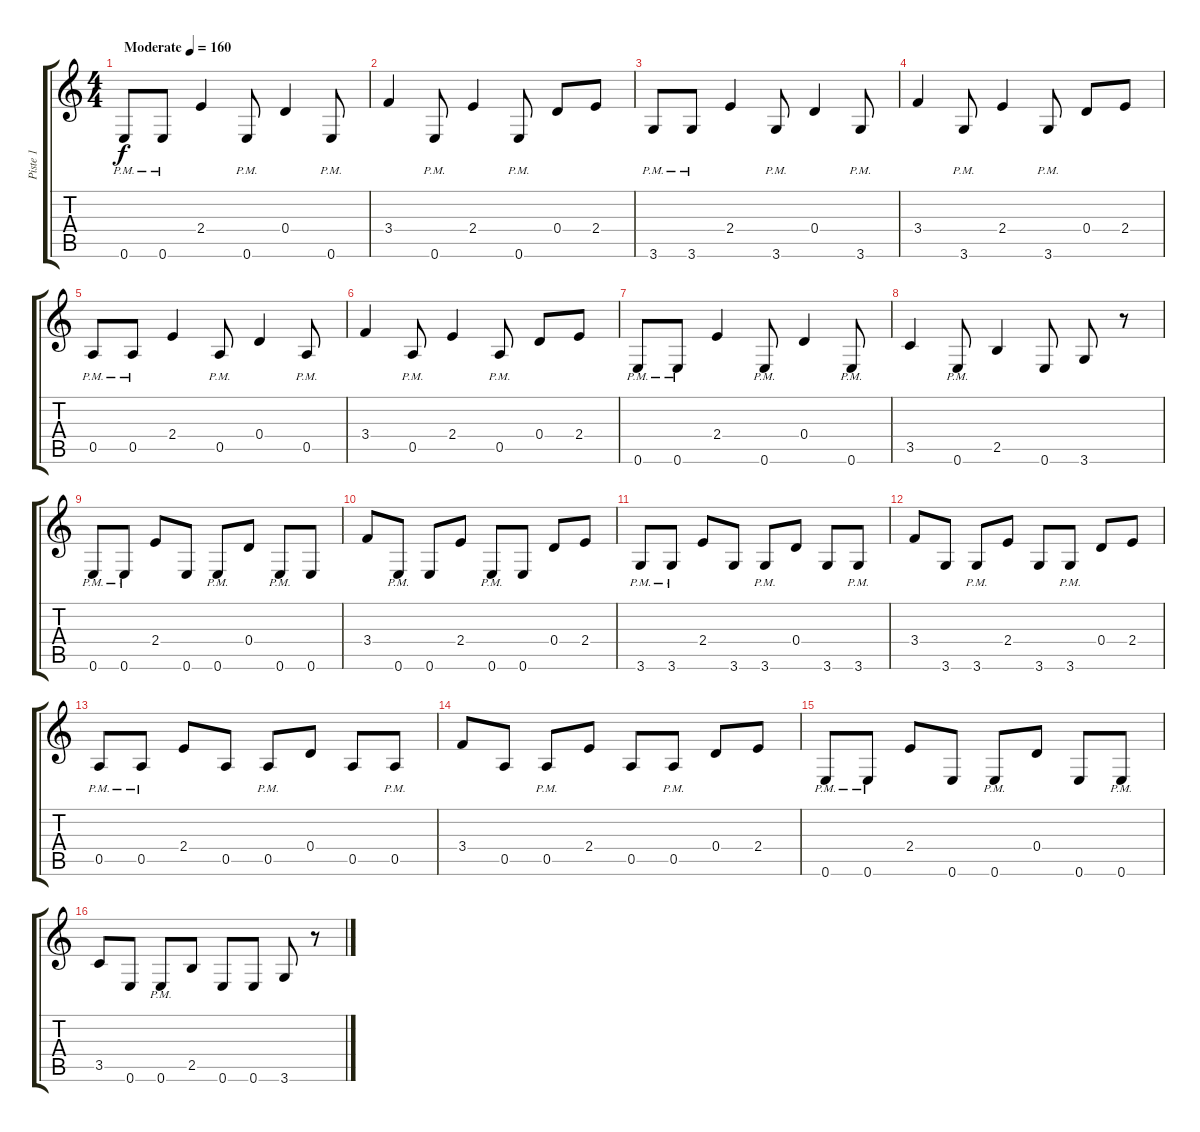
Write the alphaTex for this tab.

\track ("Piste 1" "Piste 1") {instrument distortionguitar}
\staff {score tabs}
\tuning (E4 B3 G3 D3 A2 E2) {hide}
\ts (4 4)
\tempo (160 "Moderate")
\clef g2
\ks c
0.6{pm}.8{dy f instrument distortionguitar} 0.6{pm}.8 2.4.4 0.6{pm}.8 0.4.4 0.6{pm}.8 |
3.4.4 0.6{pm}.8 2.4.4 0.6{pm}.8 0.4.8 2.4.8 |
3.6{pm}.8 3.6{pm}.8 2.4.4 3.6{pm}.8 0.4.4 3.6{pm}.8 |
3.4.4 3.6{pm}.8 2.4.4 3.6{pm}.8 0.4.8 2.4.8 |
0.5{pm}.8 0.5{pm}.8 2.4.4 0.5{pm}.8 0.4.4 0.5{pm}.8 |
3.4.4 0.5{pm}.8 2.4.4 0.5{pm}.8 0.4.8 2.4.8 |
0.6{pm}.8 0.6{pm}.8 2.4.4 0.6{pm}.8 0.4.4 0.6{pm}.8 |
3.5.4 0.6{pm}.8 2.5.4 0.6.8 3.6.8 r.8 |
0.6{pm}.8 0.6{pm}.8 2.4.8 0.6.8 0.6{pm}.8 0.4.8 0.6{pm}.8 0.6.8 |
3.4.8 0.6{pm}.8 0.6.8 2.4.8 0.6{pm}.8 0.6.8 0.4.8 2.4.8 |
3.6{pm}.8 3.6{pm}.8 2.4.8 3.6.8 3.6{pm}.8 0.4.8 3.6.8 3.6{pm}.8 |
3.4.8 3.6.8 3.6{pm}.8 2.4.8 3.6.8 3.6{pm}.8 0.4.8 2.4.8 |
0.5{pm}.8 0.5{pm}.8 2.4.8 0.5.8 0.5{pm}.8 0.4.8 0.5.8 0.5{pm}.8 |
3.4.8 0.5.8 0.5{pm}.8 2.4.8 0.5.8 0.5{pm}.8 0.4.8 2.4.8 |
0.6{pm}.8 0.6{pm}.8 2.4.8 0.6.8 0.6{pm}.8 0.4.8 0.6.8 0.6{pm}.8 |
3.5.8 0.6.8 0.6{pm}.8 2.5.8 0.6.8 0.6.8 3.6.8 r.8
